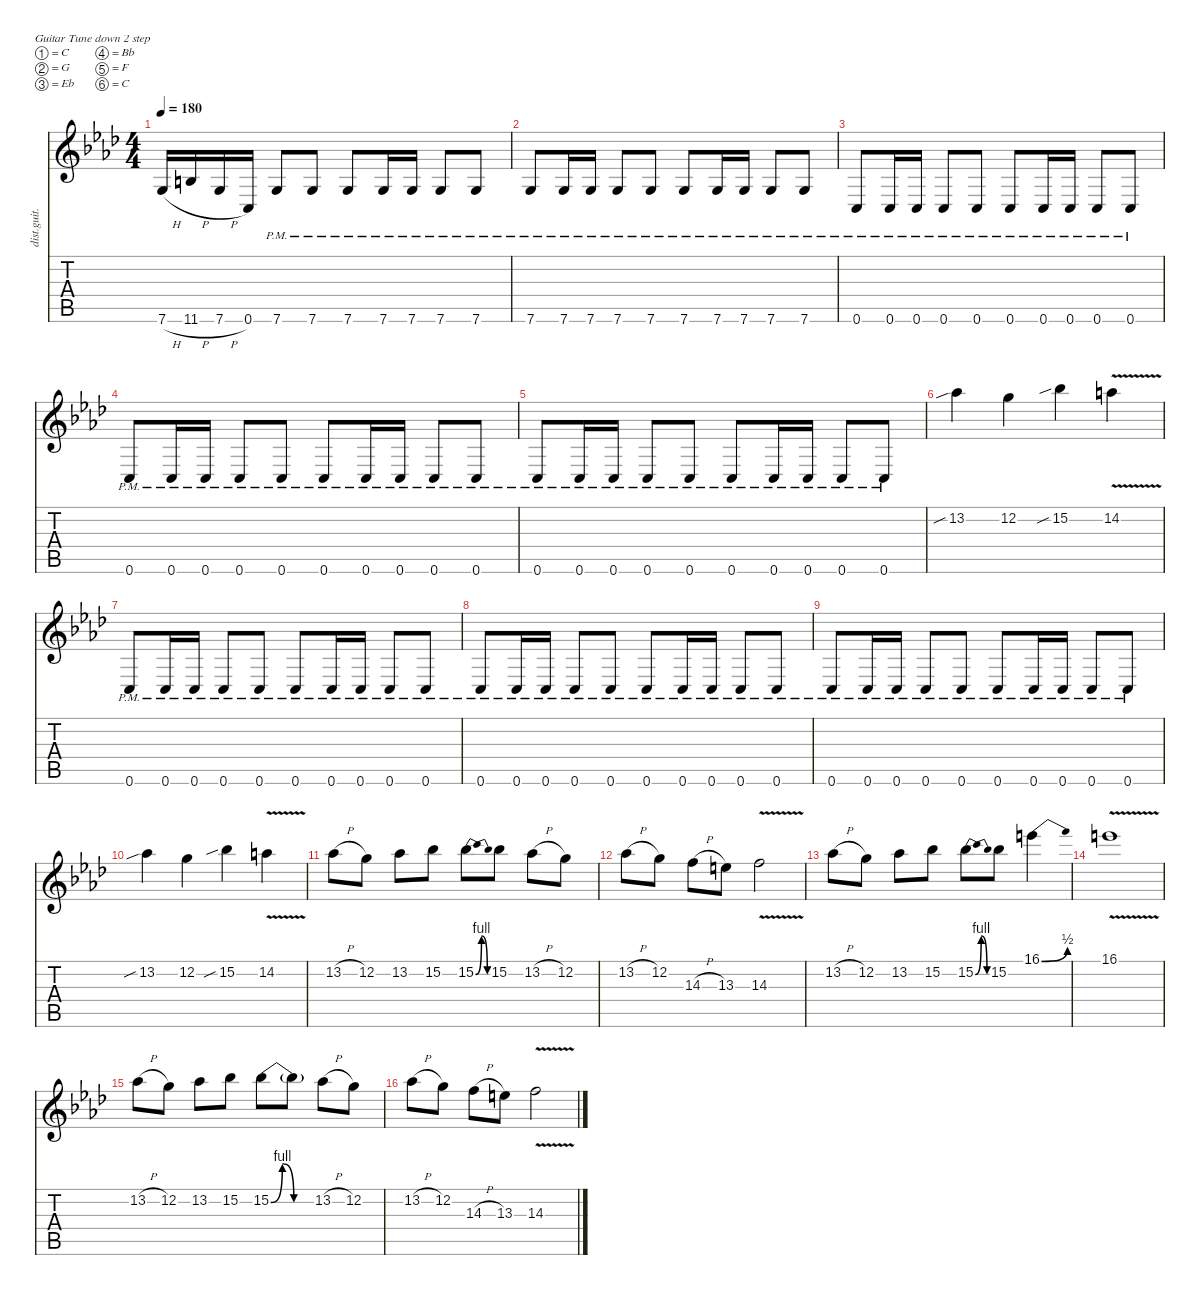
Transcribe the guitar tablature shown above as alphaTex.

\defaultSystemsLayout 4
\hideDynamics
\bracketExtendMode nobrackets
\track ("Rob" "dist.guit.") {instrument distortionguitar}
\staff {score tabs}
\tuning (C4 G3 Eb3 Bb2 F2 C2)
\ts (4 4)
\tempo 180
\clef g2
\ks fminor
7.6{h acc forcenatural}.16{dy f beam Up} 11.6{h acc forcenatural}.16{beam Up} 7.6{h acc forcenatural}.16{beam Up} 0.6{acc forcenatural}.16{beam Up} 7.6{pm acc forcenatural}.8{beam Up} 7.6{pm acc forcenatural}.8{beam Up} 7.6{pm acc forcenatural}.8{beam Up} 7.6{pm acc forcenatural}.16{beam Up} 7.6{pm acc forcenatural}.16{beam Up} 7.6{pm acc forcenatural}.8{beam Up} 7.6{pm acc forcenatural}.8{beam Up} |
7.6{pm acc forcenatural}.8{beam Up} 7.6{pm acc forcenatural}.16{beam Up} 7.6{pm acc forcenatural}.16{beam Up} 7.6{pm acc forcenatural}.8{beam Up} 7.6{pm acc forcenatural}.8{beam Up} 7.6{pm acc forcenatural}.8{beam Up} 7.6{pm acc forcenatural}.16{beam Up} 7.6{pm acc forcenatural}.16{beam Up} 7.6{pm acc forcenatural}.8{beam Up} 7.6{pm acc forcenatural}.8{beam Up} |
0.6{pm acc forcenatural}.8{beam Up} 0.6{pm acc forcenatural}.16{beam Up} 0.6{pm acc forcenatural}.16{beam Up} 0.6{pm acc forcenatural}.8{beam Up} 0.6{pm acc forcenatural}.8{beam Up} 0.6{pm acc forcenatural}.8{beam Up} 0.6{pm acc forcenatural}.16{beam Up} 0.6{pm acc forcenatural}.16{beam Up} 0.6{pm acc forcenatural}.8{beam Up} 0.6{pm acc forcenatural}.8{beam Up} |
0.6{pm acc forcenatural}.8{beam Up} 0.6{pm acc forcenatural}.16{beam Up} 0.6{pm acc forcenatural}.16{beam Up} 0.6{pm acc forcenatural}.8{beam Up} 0.6{pm acc forcenatural}.8{beam Up} 0.6{pm acc forcenatural}.8{beam Up} 0.6{pm acc forcenatural}.16{beam Up} 0.6{pm acc forcenatural}.16{beam Up} 0.6{pm acc forcenatural}.8{beam Up} 0.6{pm acc forcenatural}.8{beam Up} |
0.6{pm acc forcenatural}.8{beam Up} 0.6{pm acc forcenatural}.16{beam Up} 0.6{pm acc forcenatural}.16{beam Up} 0.6{pm acc forcenatural}.8{beam Up} 0.6{pm acc forcenatural}.8{beam Up} 0.6{pm acc forcenatural}.8{beam Up} 0.6{pm acc forcenatural}.16{beam Up} 0.6{pm acc forcenatural}.16{beam Up} 0.6{pm acc forcenatural}.8{beam Up} 0.6{pm acc forcenatural}.8{beam Up} |
13.2{sib acc b}.4{beam Down} 12.2{acc forcenatural}.4{beam Down} 15.2{sib acc b}.4{beam Down} 14.2{v acc forcenatural}.4{beam Down} |
0.6{pm acc forcenatural}.8{beam Up} 0.6{pm acc forcenatural}.16{beam Up} 0.6{pm acc forcenatural}.16{beam Up} 0.6{pm acc forcenatural}.8{beam Up} 0.6{pm acc forcenatural}.8{beam Up} 0.6{pm acc forcenatural}.8{beam Up} 0.6{pm acc forcenatural}.16{beam Up} 0.6{pm acc forcenatural}.16{beam Up} 0.6{pm acc forcenatural}.8{beam Up} 0.6{pm acc forcenatural}.8{beam Up} |
0.6{pm acc forcenatural}.8{beam Up} 0.6{pm acc forcenatural}.16{beam Up} 0.6{pm acc forcenatural}.16{beam Up} 0.6{pm acc forcenatural}.8{beam Up} 0.6{pm acc forcenatural}.8{beam Up} 0.6{pm acc forcenatural}.8{beam Up} 0.6{pm acc forcenatural}.16{beam Up} 0.6{pm acc forcenatural}.16{beam Up} 0.6{pm acc forcenatural}.8{beam Up} 0.6{pm acc forcenatural}.8{beam Up} |
0.6{pm acc forcenatural}.8{beam Up} 0.6{pm acc forcenatural}.16{beam Up} 0.6{pm acc forcenatural}.16{beam Up} 0.6{pm acc forcenatural}.8{beam Up} 0.6{pm acc forcenatural}.8{beam Up} 0.6{pm acc forcenatural}.8{beam Up} 0.6{pm acc forcenatural}.16{beam Up} 0.6{pm acc forcenatural}.16{beam Up} 0.6{pm acc forcenatural}.8{beam Up} 0.6{pm acc forcenatural}.8{beam Up} |
13.2{sib acc b}.4{beam Down} 12.2{acc forcenatural}.4{beam Down} 15.2{sib acc b}.4{beam Down} 14.2{v acc forcenatural}.4{beam Down} |
13.2{h acc b}.8{beam Down} 12.2{acc forcenatural}.8{beam Down} 13.2{acc b}.8{beam Down} 15.2{acc b}.8{beam Down} 15.2{be (bendrelease 0 0 30 4 30 4 60 0) acc b}.8{beam Down} 15.2{acc b}.8{beam Down} 13.2{h acc b}.8{beam Down} 12.2{acc forcenatural}.8{beam Down} |
13.2{h acc b}.8{beam Down} 12.2{acc forcenatural}.8{beam Down} 14.3{h acc forcenatural}.8{beam Down} 13.3{acc forcenatural}.8{beam Down} 14.3{v acc forcenatural}.2{beam Down} |
13.2{h acc b}.8{beam Down} 12.2{acc forcenatural}.8{beam Down} 13.2{acc b}.8{beam Down} 15.2{acc b}.8{beam Down} 15.2{be (bendrelease 0 0 30 4 30 4 60 0) acc b}.8{beam Down} 15.2{acc b}.8{beam Down} 16.1{be (bend 0 0 15 2) acc forcenatural}.4{beam Down} |
16.1{v acc forcenatural}.1{beam Down} |
13.2{h acc b}.8{beam Down} 12.2{acc forcenatural}.8{beam Down} 13.2{acc b}.8{beam Down} 15.2{acc b}.8{beam Down} 15.2{be (bendrelease 0 0 30 4 30 4 60 0) acc b}.8{beam Down} 15.2{be (hold 0 0 60 0) t acc b}.8{beam Down} 13.2{h acc b}.8{beam Down} 12.2{acc forcenatural}.8{beam Down} |
13.2{h acc b}.8{beam Down} 12.2{acc forcenatural}.8{beam Down} 14.3{h acc forcenatural}.8{beam Down} 13.3{acc forcenatural}.8{beam Down} 14.3{v acc forcenatural}.2{beam Down}
